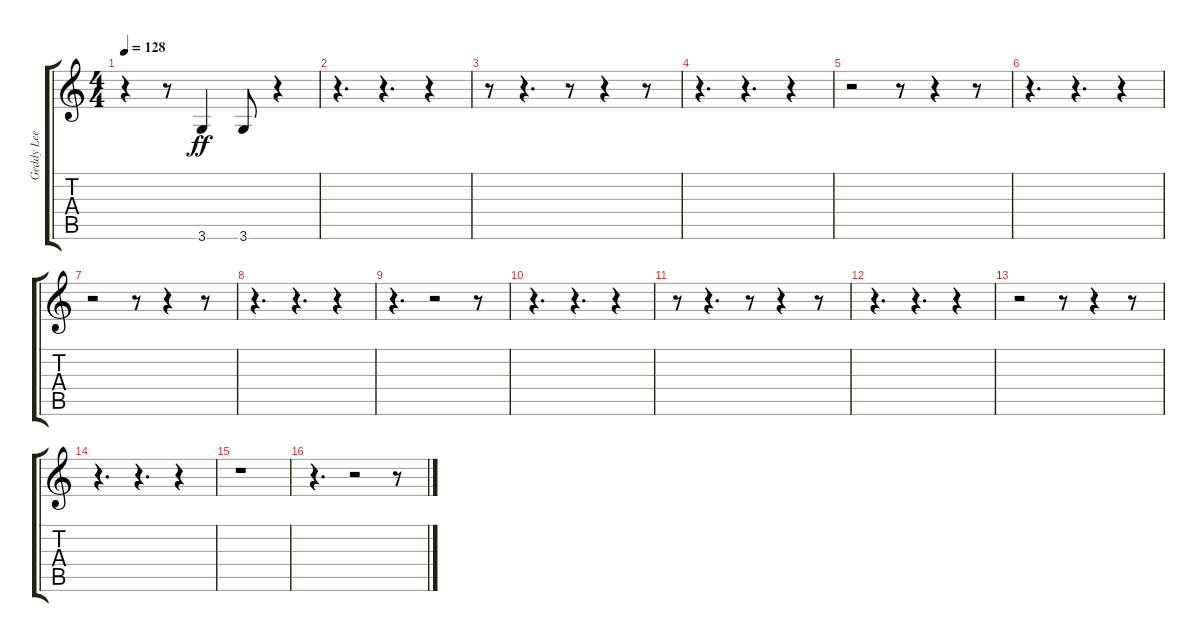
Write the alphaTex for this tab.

\track ("Geddy Lee" "Geddy Lee") {instrument slapbass2}
\staff {score tabs}
\tuning (E4 B3 G3 D3 A2 E2) {hide}
\ts (4 4)
\tempo 128
\clef g2
\ks c
r.4{dy ff} r.8 3.6.4 3.6.8 r.4 |
r.4{d} r.4{d} r.4 |
r.8 r.4{d} r.8 r.4 r.8 |
r.4{d} r.4{d} r.4 |
r.2 r.8 r.4 r.8 |
r.4{d} r.4{d} r.4 |
r.2 r.8 r.4 r.8 |
r.4{d} r.4{d} r.4 |
r.4{d} r.2 r.8 |
r.4{d} r.4{d} r.4 |
r.8 r.4{d} r.8 r.4 r.8 |
r.4{d} r.4{d} r.4 |
r.2 r.8 r.4 r.8 |
r.4{d} r.4{d} r.4 |
r.1 |
r.4{d} r.2 r.8
